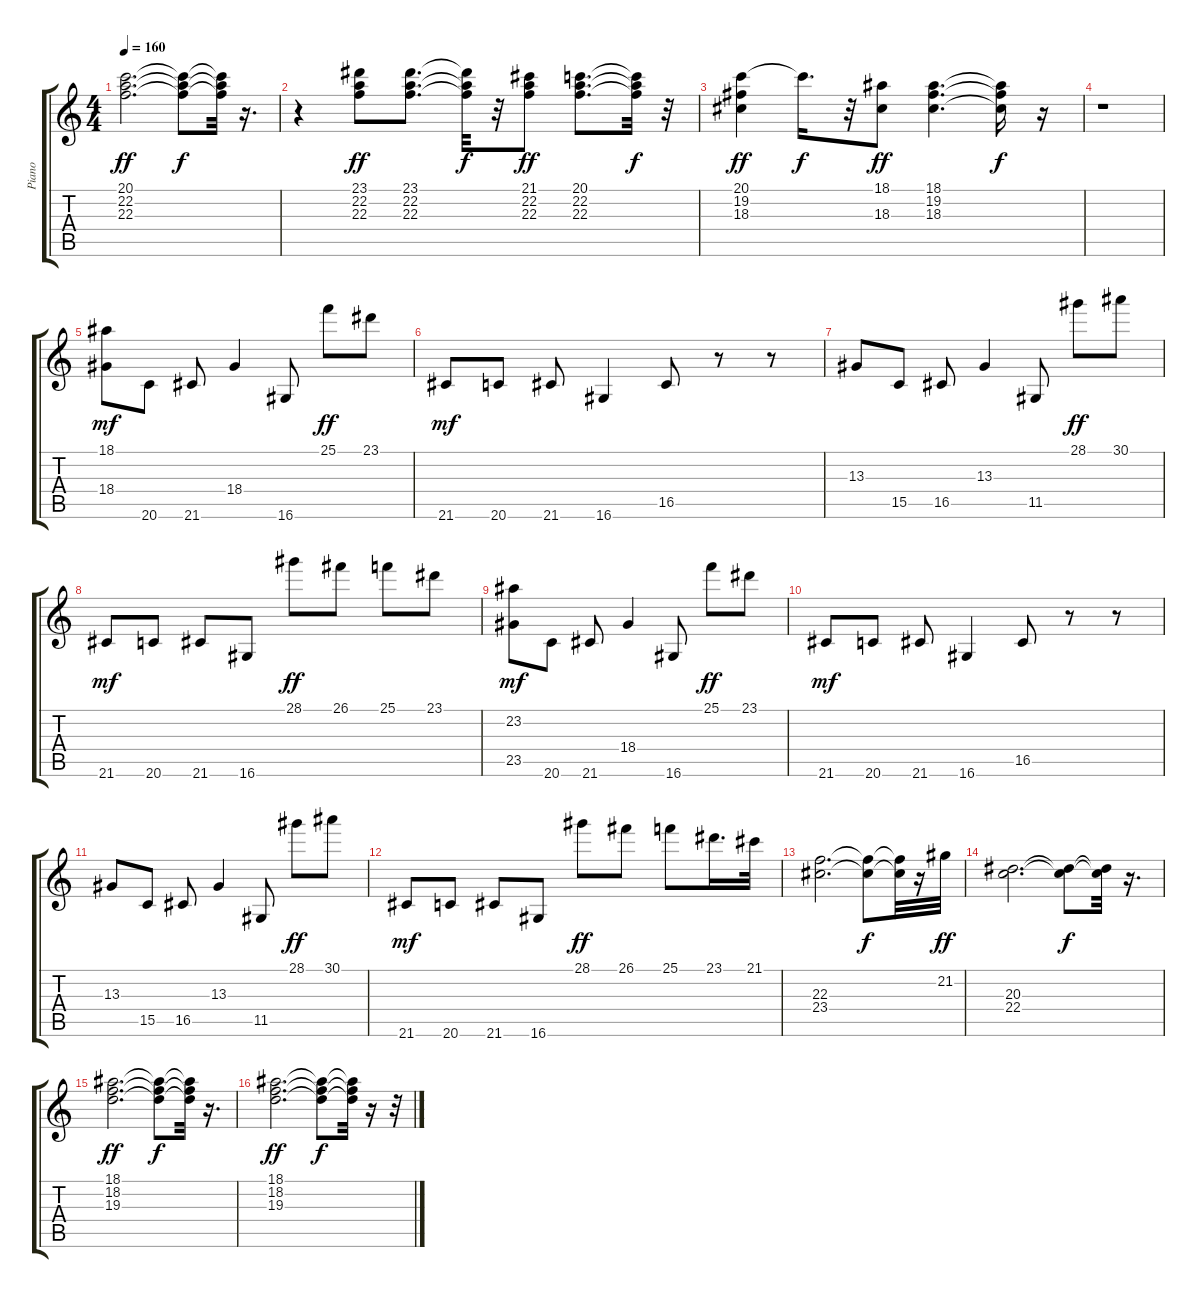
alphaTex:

\track ("Piano" "Piano") {instrument acousticgrandpiano}
\staff {score tabs}
\tuning (E4 B3 G3 D3 A2 E2) {hide}
\ts (4 4)
\tempo 160
\clef g2
\ks c
(20.1 22.2 22.3).2{d dy ff} (20.1{t} 22.2{t} 22.3{t}).8{dy f} (20.1{t} 22.2{t} 22.3{t}).32 r.16{d} |
r.4 (23.1 22.2 22.3).8{dy ff} (23.1 22.2 22.3).8{d} (23.1{t} 22.2{t} 22.3{t}).32{dy f} r.32 (21.1 22.2 22.3).8{dy ff} (20.1 22.2 22.3).8{d} (20.1{t} 22.2{t} 22.3{t}).32{dy f} r.32 |
(20.1 19.2 18.3).4{dy ff} 20.1{t}.16{d dy f} r.32 (18.1 18.3).8{dy ff} (18.1 19.2 18.3).4{d} (18.1{t} 19.2{t} 18.3{t}).16{dy f} r.16 |
r.1 |
(18.1 18.4).8{dy mf} 20.6.8 21.6.8 18.4.4 16.6.8 25.1.8{dy ff} 23.1.8 |
21.6.8{dy mf} 20.6.8 21.6.8 16.6.4 16.5.8 r.8 r.8 |
13.3.8 15.5.8 16.5.8 13.3.4 11.5.8 28.1.8{dy ff} 30.1.8 |
21.6.8{dy mf} 20.6.8 21.6.8 16.6.8 28.1.8{dy ff} 26.1.8 25.1.8 23.1.8 |
(23.2 23.5).8{dy mf} 20.6.8 21.6.8 18.4.4 16.6.8 25.1.8{dy ff} 23.1.8 |
21.6.8{dy mf} 20.6.8 21.6.8 16.6.4 16.5.8 r.8 r.8 |
13.3.8 15.5.8 16.5.8 13.3.4 11.5.8 28.1.8{dy ff} 30.1.8 |
21.6.8{dy mf} 20.6.8 21.6.8 16.6.8 28.1.8{dy ff} 26.1.8 25.1.8 23.1.16{d} 21.1.32 |
(22.3 23.4).2{d} (22.3{t} 23.4{t}).8{dy f} (22.3{t} 23.4{t}).32 r.16 21.2.32{dy ff} |
(20.3 22.4).2{d} (20.3{t} 22.4{t}).8{dy f} (20.3{t} 22.4{t}).32 r.16{d} |
(18.1 18.2 19.3).2{d dy ff} (18.1{t} 18.2{t} 19.3{t}).8{dy f} (18.1{t} 18.2{t} 19.3{t}).32 r.16{d} |
(18.1 18.2 19.3).2{d dy ff} (18.1{t} 18.2{t} 19.3{t}).8{dy f} (18.1{t} 18.2{t} 19.3{t}).32 r.16 r.32
